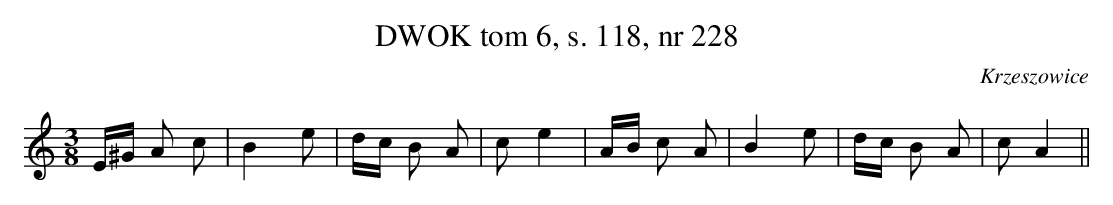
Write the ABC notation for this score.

X:1
T:DWOK tom 6, s. 118, nr 228
O:Krzeszowice
L:1/16
M:3/8
K:C
E^G A2 c2|B4 e2|dc B2 A2|c2 e4|AB c2 A2|B4 e2|dc B2 A2|c2 A4||
